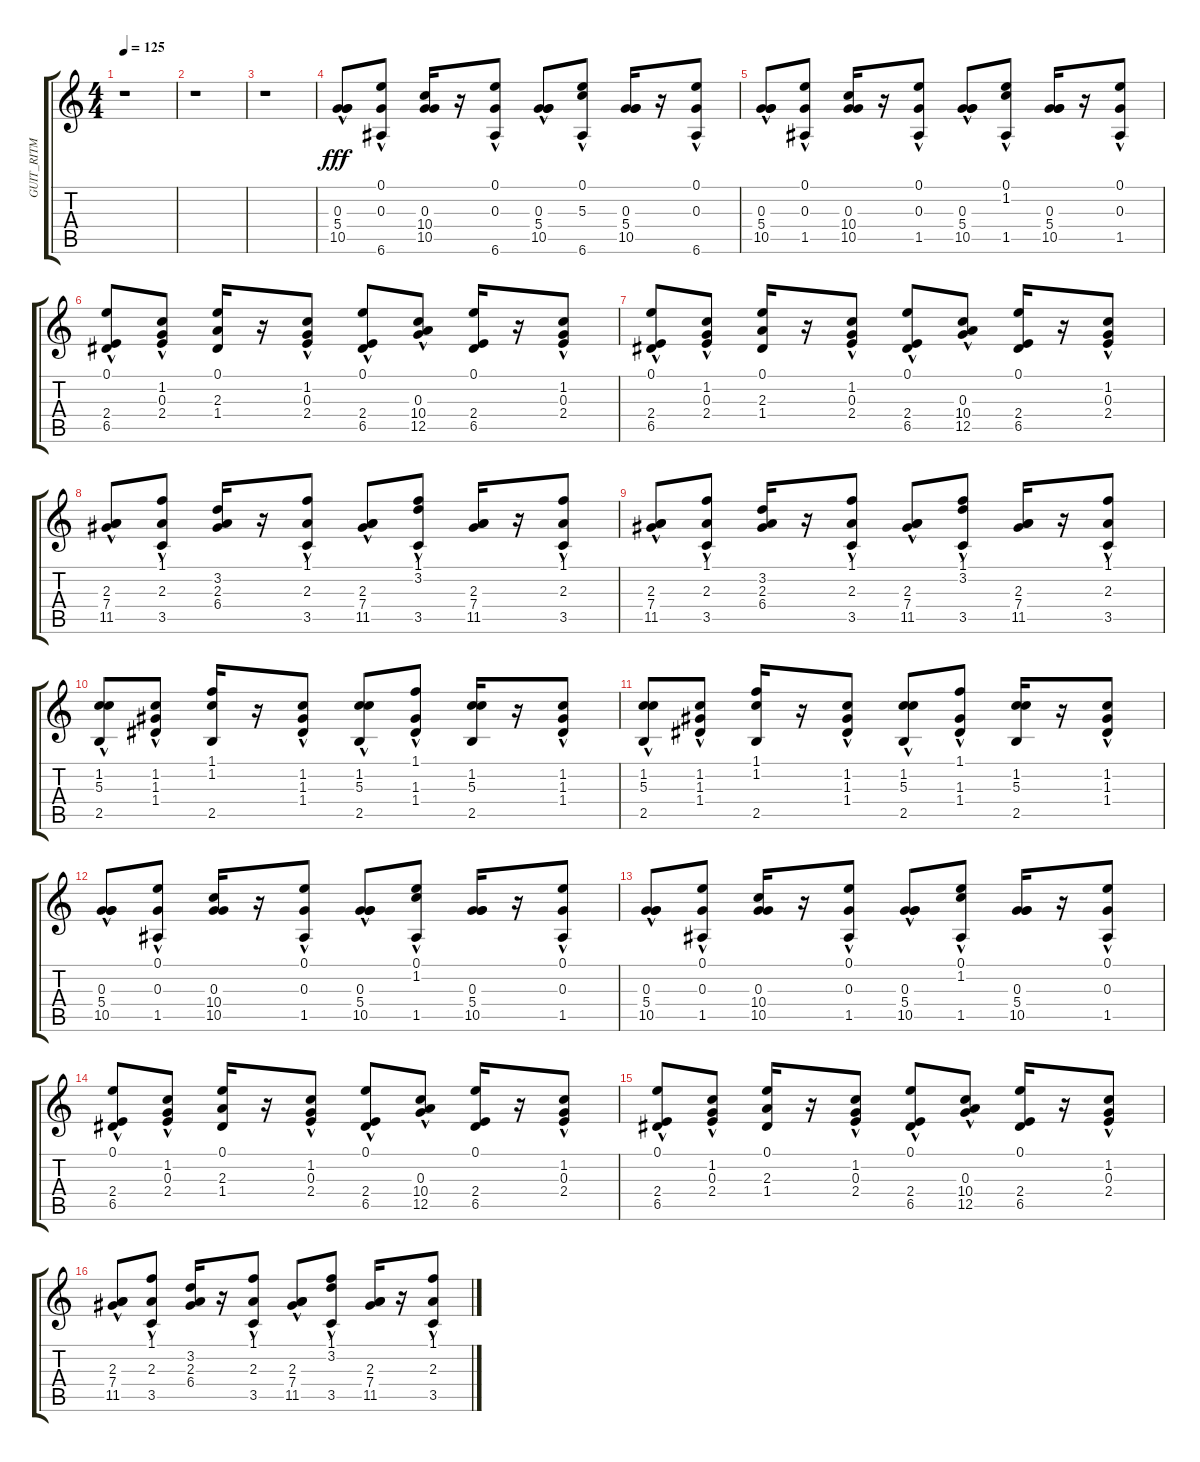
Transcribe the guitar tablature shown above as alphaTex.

\track ("GUIT_RITM" "GUIT_RITM") {instrument acousticguitarsteel}
\staff {score tabs}
\tuning (E4 B3 G3 D3 A2 E2) {hide}
\ts (4 4)
\tempo 125
\clef g2
\ks c
r.1{dy fff instrument acousticguitarsteel} |
r.1 |
r.1 |
(0.3 5.4 10.5{hac}).8 (0.1{hac} 0.3 6.6{hac}).8 (0.3 10.4 10.5).16 r.16 (0.1 0.3 6.6{hac}).8 (0.3 5.4 10.5{hac}).8 (0.1{hac} 5.3 6.6{hac}).8 (0.3 5.4 10.5).16 r.16 (0.1 0.3 6.6{hac}).8 |
(0.3 5.4 10.5{hac}).8 (0.1{hac} 0.3 1.5{hac}).8 (0.3 10.4 10.5).16 r.16 (0.1 0.3 1.5{hac}).8 (0.3 5.4 10.5{hac}).8 (0.1{hac} 1.2 1.5{hac}).8 (0.3 5.4 10.5).16 r.16 (0.1 0.3 1.5{hac}).8 |
(0.1 2.4 6.5{hac}).8 (1.2{hac} 0.3{hac} 2.4).8 (0.1 2.3 1.4).16 r.16 (1.2 0.3{hac} 2.4).8 (0.1 2.4 6.5{hac}).8 (0.3{hac} 10.4{hac} 12.5).8 (0.1 2.4 6.5).16 r.16 (1.2 0.3{hac} 2.4).8 |
(0.1 2.4 6.5{hac}).8 (1.2{hac} 0.3{hac} 2.4).8 (0.1 2.3 1.4).16 r.16 (1.2 0.3{hac} 2.4).8 (0.1 2.4 6.5{hac}).8 (0.3{hac} 10.4{hac} 12.5).8 (0.1 2.4 6.5).16 r.16 (1.2 0.3{hac} 2.4).8 |
(2.3 7.4 11.5{hac}).8 (1.1{hac} 2.3 3.5{hac}).8 (3.2 2.3 6.4).16 r.16 (1.1 2.3 3.5{hac}).8 (2.3 7.4 11.5{hac}).8 (1.1{hac} 3.2 3.5{hac}).8 (2.3 7.4 11.5).16 r.16 (1.1 2.3 3.5{hac}).8 |
(2.3 7.4 11.5{hac}).8 (1.1{hac} 2.3 3.5{hac}).8 (3.2 2.3 6.4).16 r.16 (1.1 2.3 3.5{hac}).8 (2.3 7.4 11.5{hac}).8 (1.1{hac} 3.2 3.5{hac}).8 (2.3 7.4 11.5).16 r.16 (1.1 2.3 3.5{hac}).8 |
(1.2 5.3 2.5{hac}).8 (1.2 1.3{hac} 1.4{hac}).8 (1.1 1.2 2.5).16 r.16 (1.2 1.3 1.4{hac}).8 (1.2 5.3 2.5{hac}).8 (1.1 1.3{hac} 1.4{hac}).8 (1.2 5.3 2.5).16 r.16 (1.2 1.3 1.4{hac}).8 |
(1.2 5.3 2.5{hac}).8 (1.2 1.3{hac} 1.4{hac}).8 (1.1 1.2 2.5).16 r.16 (1.2 1.3 1.4{hac}).8 (1.2 5.3 2.5{hac}).8 (1.1 1.3{hac} 1.4{hac}).8 (1.2 5.3 2.5).16 r.16 (1.2 1.3 1.4{hac}).8 |
(0.3{hac} 5.4 10.5).8 (0.1{hac} 0.3 1.5{hac}).8 (0.3 10.4 10.5).16 r.16 (0.1 0.3 1.5{hac}).8 (0.3 5.4 10.5{hac}).8 (0.1{hac} 1.2 1.5{hac}).8 (0.3 5.4 10.5).16 r.16 (0.1 0.3 1.5{hac}).8 |
(0.3 5.4 10.5{hac}).8 (0.1{hac} 0.3 1.5{hac}).8 (0.3 10.4 10.5).16 r.16 (0.1 0.3 1.5{hac}).8 (0.3 5.4 10.5{hac}).8 (0.1{hac} 1.2 1.5{hac}).8 (0.3 5.4 10.5).16 r.16 (0.1 0.3 1.5{hac}).8 |
(0.1 2.4 6.5{hac}).8 (1.2{hac} 0.3{hac} 2.4).8 (0.1 2.3 1.4).16 r.16 (1.2 0.3{hac} 2.4).8 (0.1 2.4 6.5{hac}).8 (0.3{hac} 10.4{hac} 12.5).8 (0.1 2.4 6.5).16 r.16 (1.2 0.3{hac} 2.4).8 |
(0.1 2.4 6.5{hac}).8 (1.2{hac} 0.3{hac} 2.4).8 (0.1 2.3 1.4).16 r.16 (1.2 0.3{hac} 2.4).8 (0.1 2.4 6.5{hac}).8 (0.3{hac} 10.4{hac} 12.5).8 (0.1 2.4 6.5).16 r.16 (1.2 0.3{hac} 2.4).8 |
(2.3 7.4 11.5{hac}).8 (1.1{hac} 2.3 3.5{hac}).8 (3.2 2.3 6.4).16 r.16 (1.1 2.3 3.5{hac}).8 (2.3 7.4 11.5{hac}).8 (1.1{hac} 3.2 3.5{hac}).8 (2.3 7.4 11.5).16 r.16 (1.1 2.3 3.5{hac}).8
